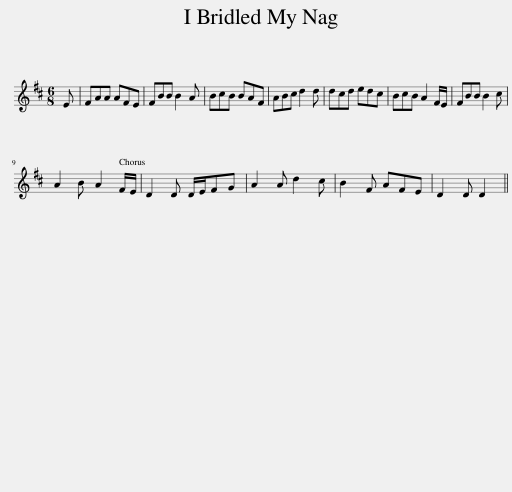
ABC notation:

X:1
L:1/8
M:6/8
I:linebreak $
K:D
V:1 treble
V:1
 E | FAA AFE | FBB B2 A | BcB BAF | ABc d2 d | %5
 dcd edc | BcB A2 F/E/ | FBB B2 c |$ A2 B A2 F/E/ | D2 D D/E/FG | %10
 A2 A d2 c | B2 F AFE | D2 D D2 || %13
